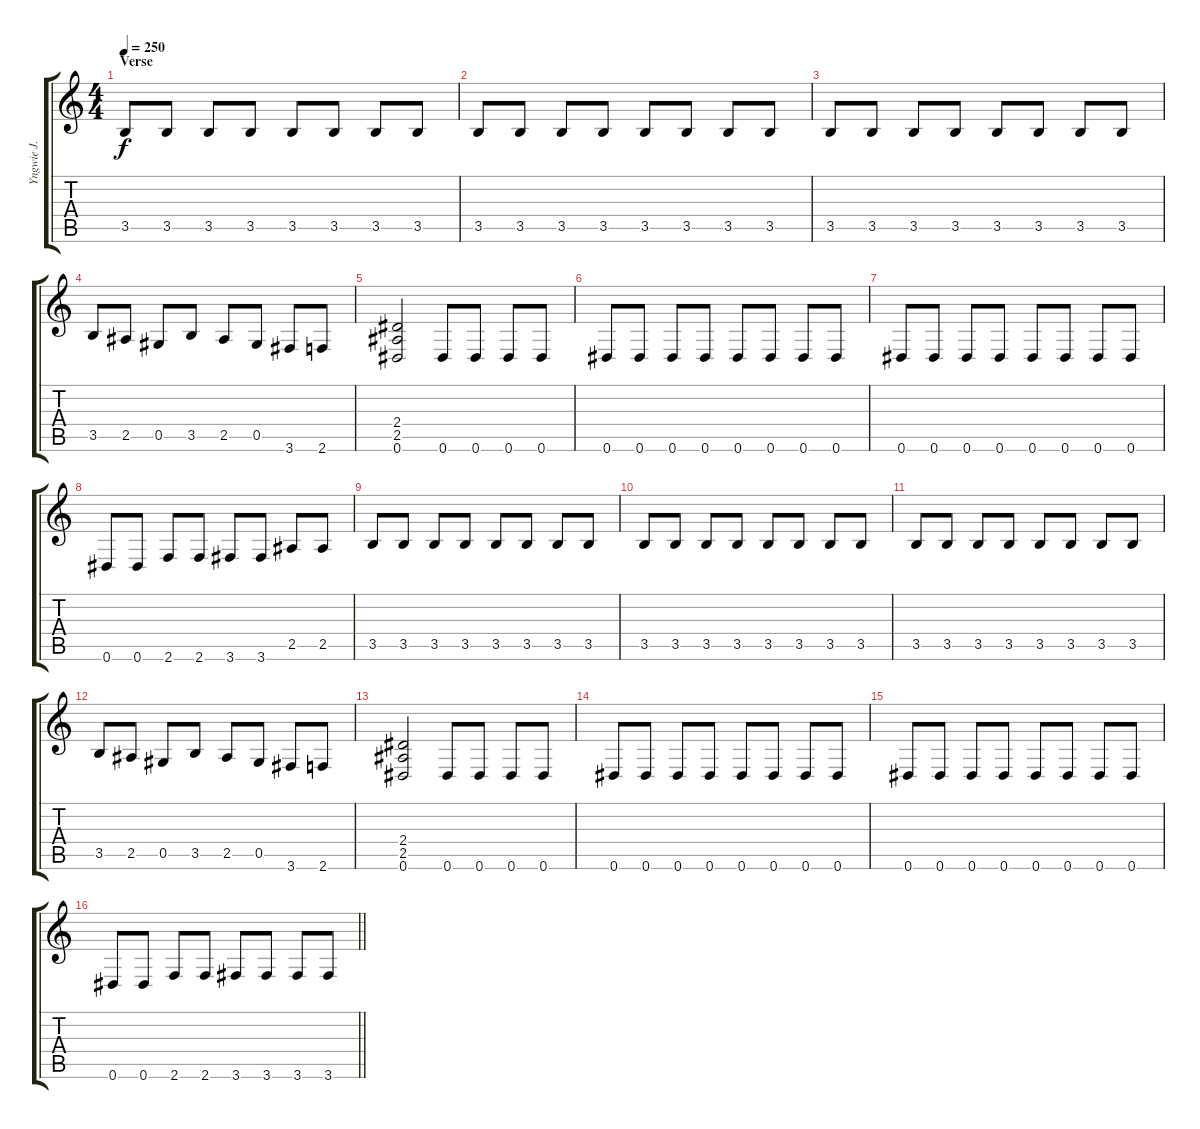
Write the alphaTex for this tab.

\track ("Yngwie J. Malmsteen" "Yngwie J. ") {instrument overdrivenguitar}
\staff {score tabs}
\tuning (Eb4 Bb3 Gb3 Db3 Ab2 Eb2) {hide}
\ts (4 4)
\section ("" "Verse")
\tempo 250
\clef g2
\ks c
3.5.8{dy f} 3.5.8 3.5.8 3.5.8 3.5.8 3.5.8 3.5.8 3.5.8 |
3.5.8 3.5.8 3.5.8 3.5.8 3.5.8 3.5.8 3.5.8 3.5.8 |
3.5.8 3.5.8 3.5.8 3.5.8 3.5.8 3.5.8 3.5.8 3.5.8 |
3.5.8 2.5.8 0.5.8 3.5.8 2.5.8 0.5.8 3.6.8 2.6.8 |
(2.4 2.5 0.6).2 0.6.8 0.6.8 0.6.8 0.6.8 |
0.6.8 0.6.8 0.6.8 0.6.8 0.6.8 0.6.8 0.6.8 0.6.8 |
0.6.8 0.6.8 0.6.8 0.6.8 0.6.8 0.6.8 0.6.8 0.6.8 |
0.6.8 0.6.8 2.6.8 2.6.8 3.6.8 3.6.8 2.5.8 2.5.8 |
3.5.8 3.5.8 3.5.8 3.5.8 3.5.8 3.5.8 3.5.8 3.5.8 |
3.5.8 3.5.8 3.5.8 3.5.8 3.5.8 3.5.8 3.5.8 3.5.8 |
3.5.8 3.5.8 3.5.8 3.5.8 3.5.8 3.5.8 3.5.8 3.5.8 |
3.5.8 2.5.8 0.5.8 3.5.8 2.5.8 0.5.8 3.6.8 2.6.8 |
(2.4 2.5 0.6).2 0.6.8 0.6.8 0.6.8 0.6.8 |
0.6.8 0.6.8 0.6.8 0.6.8 0.6.8 0.6.8 0.6.8 0.6.8 |
0.6.8 0.6.8 0.6.8 0.6.8 0.6.8 0.6.8 0.6.8 0.6.8 |
\barLineRight lightlight
0.6.8 0.6.8 2.6.8 2.6.8 3.6.8 3.6.8 3.6.8 3.6.8
